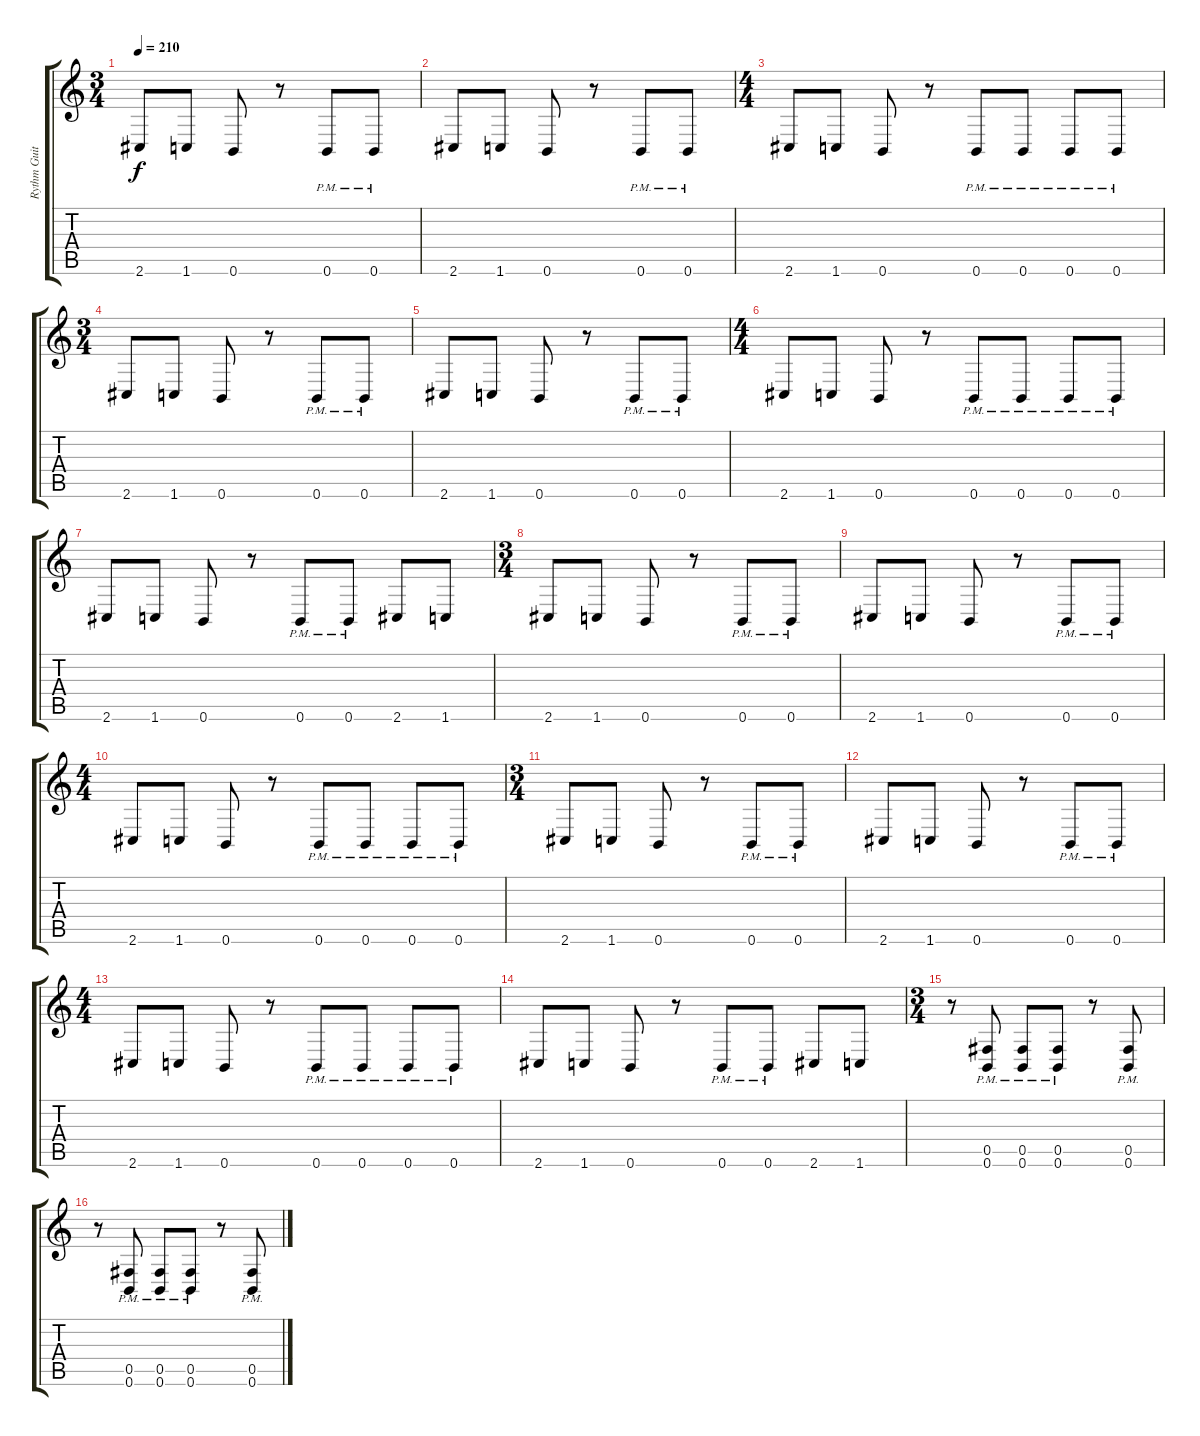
\track ("Rythm Guitar" "Rythm Guit") {instrument distortionguitar}
\staff {score tabs}
\tuning (Db4 Ab3 E3 B2 Gb2 B1) {hide}
\ts (3 4)
\tempo 210
\clef g2
\ks c
2.6.8{dy f} 1.6.8 0.6.8 r.8 0.6{pm}.8 0.6{pm}.8 |
2.6.8 1.6.8 0.6.8 r.8 0.6{pm}.8 0.6{pm}.8 |
\ts (4 4)
2.6.8 1.6.8 0.6.8 r.8 0.6{pm}.8 0.6{pm}.8 0.6{pm}.8 0.6{pm}.8 |
\ts (3 4)
2.6.8 1.6.8 0.6.8 r.8 0.6{pm}.8 0.6{pm}.8 |
2.6.8 1.6.8 0.6.8 r.8 0.6{pm}.8 0.6{pm}.8 |
\ts (4 4)
2.6.8 1.6.8 0.6.8 r.8 0.6{pm}.8 0.6{pm}.8 0.6{pm}.8 0.6{pm}.8 |
2.6.8 1.6.8 0.6.8 r.8 0.6{pm}.8 0.6{pm}.8 2.6.8 1.6.8 |
\ts (3 4)
2.6.8 1.6.8 0.6.8 r.8 0.6{pm}.8 0.6{pm}.8 |
2.6.8 1.6.8 0.6.8 r.8 0.6{pm}.8 0.6{pm}.8 |
\ts (4 4)
2.6.8 1.6.8 0.6.8 r.8 0.6{pm}.8 0.6{pm}.8 0.6{pm}.8 0.6{pm}.8 |
\ts (3 4)
2.6.8 1.6.8 0.6.8 r.8 0.6{pm}.8 0.6{pm}.8 |
2.6.8 1.6.8 0.6.8 r.8 0.6{pm}.8 0.6{pm}.8 |
\ts (4 4)
2.6.8 1.6.8 0.6.8 r.8 0.6{pm}.8 0.6{pm}.8 0.6{pm}.8 0.6{pm}.8 |
2.6.8 1.6.8 0.6.8 r.8 0.6{pm}.8 0.6{pm}.8 2.6.8 1.6.8 |
\ts (3 4)
r.8 (0.5{pm} 0.6{pm}).8 (0.5{pm} 0.6{pm}).8 (0.5{pm} 0.6{pm}).8 r.8 (0.5{pm} 0.6{pm}).8 |
r.8 (0.5{pm} 0.6{pm}).8 (0.5{pm} 0.6{pm}).8 (0.5{pm} 0.6{pm}).8 r.8 (0.5{pm} 0.6{pm}).8
